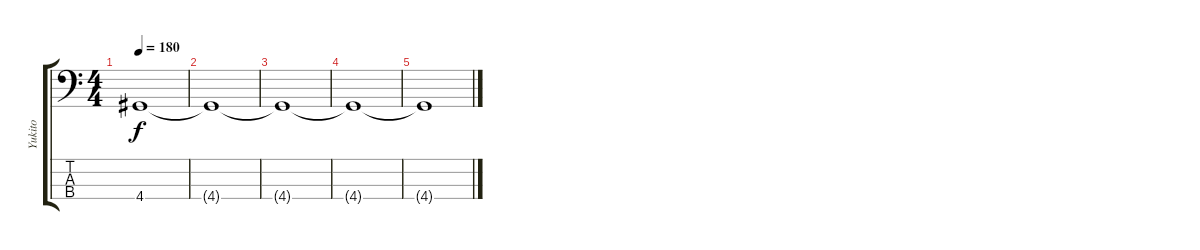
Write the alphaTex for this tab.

\track ("Yukito" "Yukito") {instrument electricbasspick}
\staff {score tabs}
\tuning (G2 D2 A1 E1) {hide}
\ts (4 4)
\tempo 180
\clef f4
\ks c
4.4{t}.1{dy f} |
4.4{t}.1 |
4.4{t}.1 |
4.4{t}.1 |
4.4{t}.1
